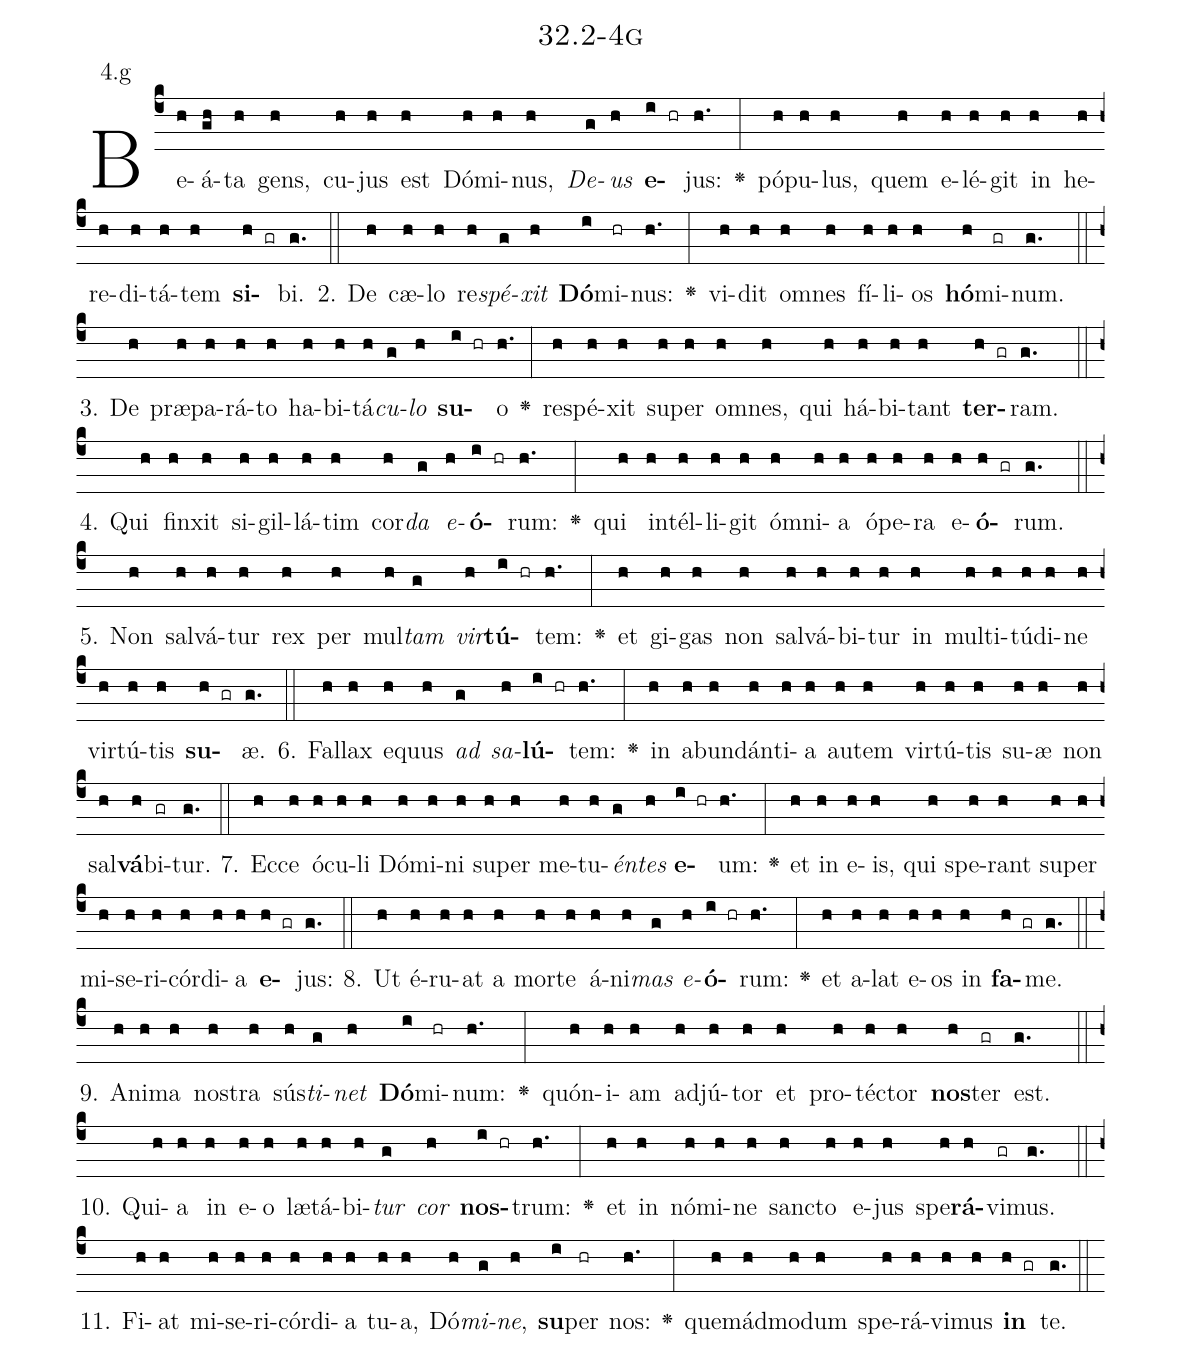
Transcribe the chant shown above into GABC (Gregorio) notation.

name: 32.2-4g;
annotation: 4.g;
%%
(c4)Be(h)á(gh)ta(h) gens,(h) cu(h)jus(h) est(h) Dó(h)mi(h)nus,(h) <i>De</i>(g)<i>us</i>(h) <b>e</b>(i hr)jus:(h.) <v>\greheightstar</v>(:) pó(h)pu(h)lus,(h) quem(h) e(h)lé(h)git(h) in(h) he(h)re(h)di(h)tá(h)tem(h) <b>si</b>(h gr)bi.(g.) (::)
2. De(h) cæ(h)lo(h) re(h)<i>spé</i>(g)<i>xit</i>(h) <b>Dó</b>(i)mi(hr)nus:(h.) <v>\greheightstar</v>(:) vi(h)dit(h) om(h)nes(h) fí(h)li(h)os(h) <b>hó</b>(h)mi(gr)num.(g.) (::)
3. De(h) præ(h)pa(h)rá(h)to(h) ha(h)bi(h)tá(h)<i>cu</i>(g)<i>lo</i>(h) <b>su</b>(i hr)o(h.) <v>\greheightstar</v>(:) re(h)spé(h)xit(h) su(h)per(h) om(h)nes,(h) qui(h) há(h)bi(h)tant(h) <b>ter</b>(h gr)ram.(g.) (::)
4. Qui(h) fin(h)xit(h) si(h)gil(h)lá(h)tim(h) cor(h)<i>da</i>(g) <i>e</i>(h)<b>ó</b>(i hr)rum:(h.) <v>\greheightstar</v>(:) qui(h) in(h)tél(h)li(h)git(h) óm(h)ni(h)a(h) ó(h)pe(h)ra(h) e(h)<b>ó</b>(h gr)rum.(g.) (::)
5. Non(h) sal(h)vá(h)tur(h) rex(h) per(h) mul(h)<i>tam</i>(g) <i>vir</i>(h)<b>tú</b>(i hr)tem:(h.) <v>\greheightstar</v>(:) et(h) gi(h)gas(h) non(h) sal(h)vá(h)bi(h)tur(h) in(h) mul(h)ti(h)tú(h)di(h)ne(h) vir(h)tú(h)tis(h) <b>su</b>(h gr)æ.(g.) (::)
6. Fal(h)lax(h) e(h)quus(h) <i>ad</i>(g) <i>sa</i>(h)<b>lú</b>(i hr)tem:(h.) <v>\greheightstar</v>(:) in(h) ab(h)un(h)dán(h)ti(h)a(h) au(h)tem(h) vir(h)tú(h)tis(h) su(h)æ(h) non(h) sal(h)<b>vá</b>(h)bi(gr)tur.(g.) (::)
7. Ec(h)ce(h) ó(h)cu(h)li(h) Dó(h)mi(h)ni(h) su(h)per(h) me(h)tu(h)<i>én</i>(g)<i>tes</i>(h) <b>e</b>(i hr)um:(h.) <v>\greheightstar</v>(:) et(h) in(h) e(h)is,(h) qui(h) spe(h)rant(h) su(h)per(h) mi(h)se(h)ri(h)cór(h)di(h)a(h) <b>e</b>(h gr)jus:(g.) (::)
8. Ut(h) é(h)ru(h)at(h) a(h) mor(h)te(h) á(h)ni(h)<i>mas</i>(g) <i>e</i>(h)<b>ó</b>(i hr)rum:(h.) <v>\greheightstar</v>(:) et(h) a(h)lat(h) e(h)os(h) in(h) <b>fa</b>(h gr)me.(g.) (::)
9. A(h)ni(h)ma(h) nos(h)tra(h) sús(h)<i>ti</i>(g)<i>net</i>(h) <b>Dó</b>(i)mi(hr)num:(h.) <v>\greheightstar</v>(:) quón(h)i(h)am(h) ad(h)jú(h)tor(h) et(h) pro(h)téc(h)tor(h) <b>nos</b>(h)ter(gr) est.(g.) (::)
10. Qui(h)a(h) in(h) e(h)o(h) læ(h)tá(h)bi(h)<i>tur</i>(g) <i>cor</i>(h) <b>nos</b>(i hr)trum:(h.) <v>\greheightstar</v>(:) et(h) in(h) nó(h)mi(h)ne(h) sanc(h)to(h) e(h)jus(h) spe(h)<b>rá</b>(h)vi(gr)mus.(g.) (::)
11. Fi(h)at(h) mi(h)se(h)ri(h)cór(h)di(h)a(h) tu(h)a,(h) Dó(h)<i>mi</i>(g)<i>ne</i>,(h) <b>su</b>(i)per(hr) nos:(h.) <v>\greheightstar</v>(:) quem(h)ád(h)mo(h)dum(h) spe(h)rá(h)vi(h)mus(h) <b>in</b>(h gr) te.(g.) (::)
